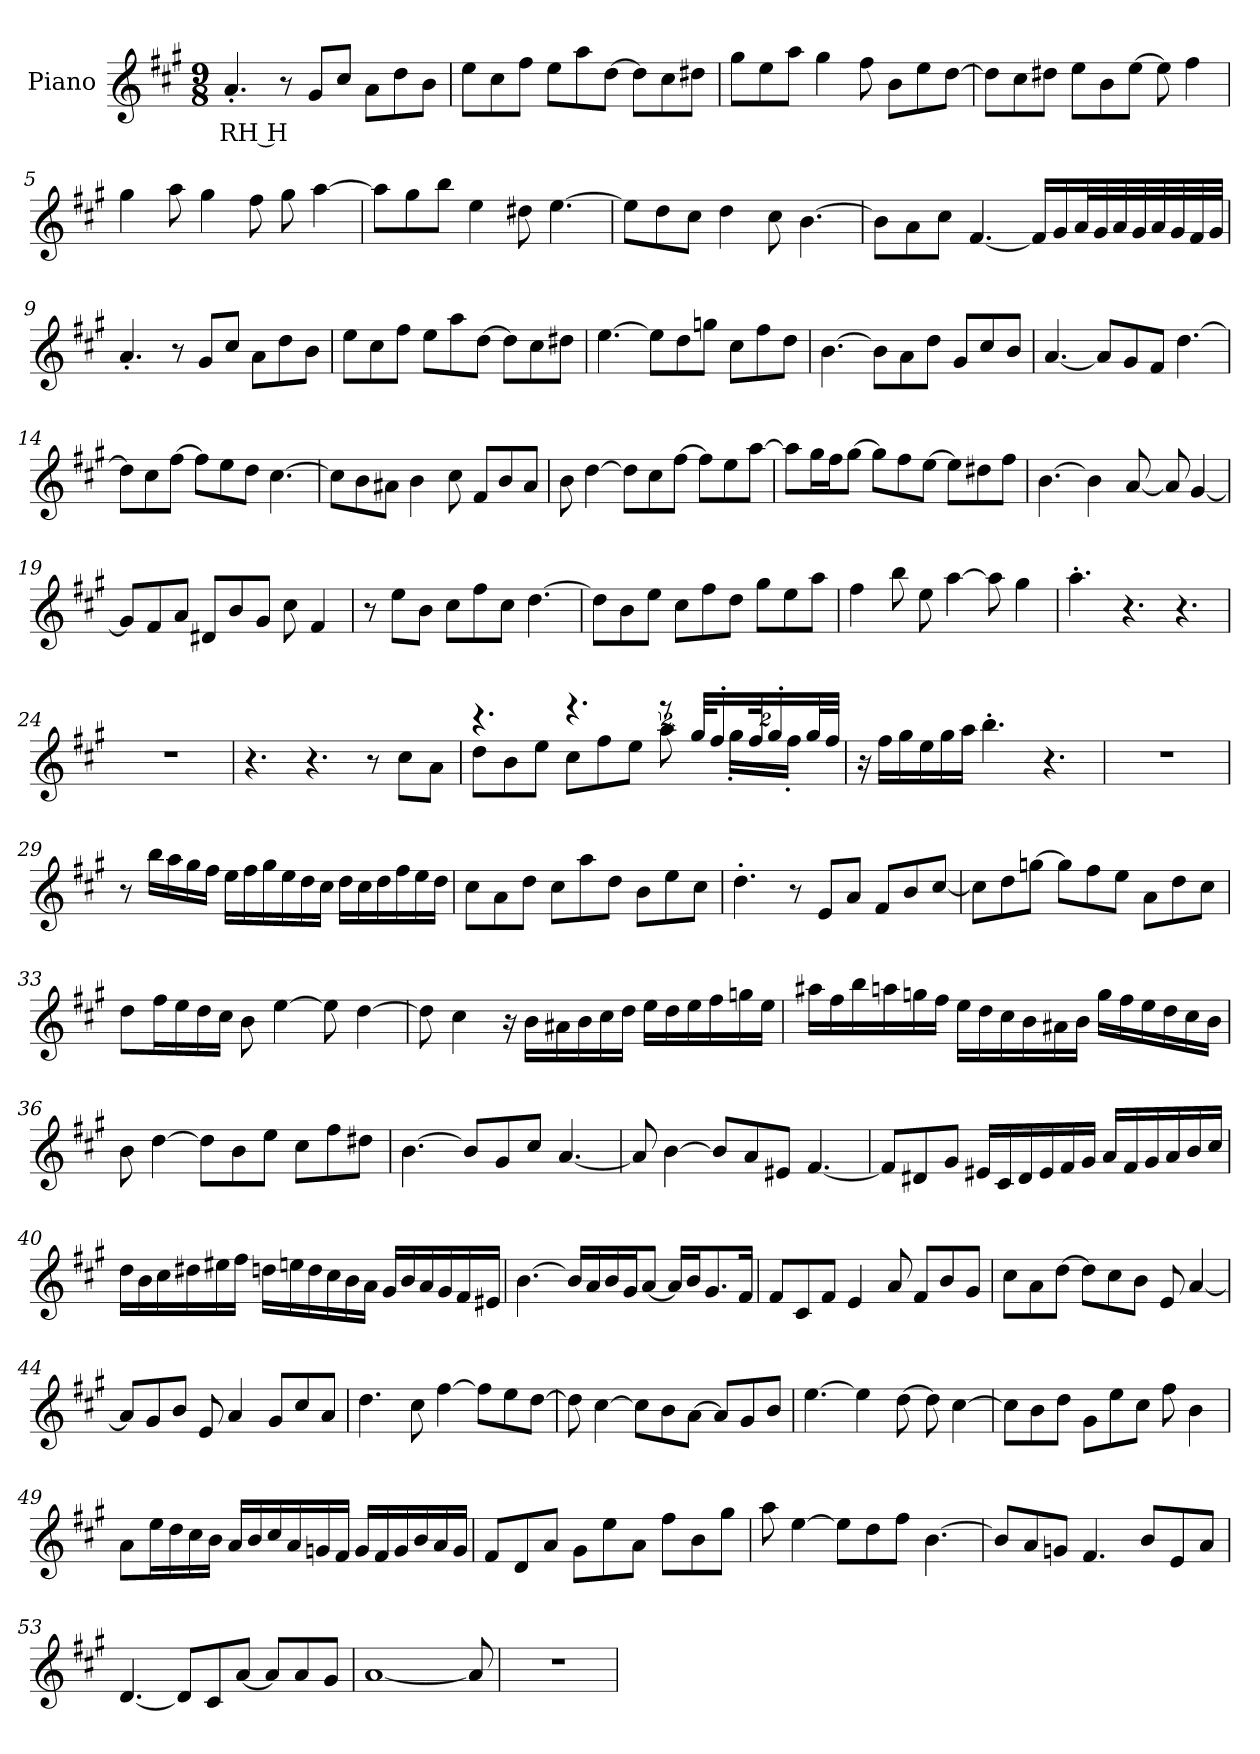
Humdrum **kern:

**kern	**text
*part1	*part1
*staff1	*staff1
*I"Piano	*
*I'Pno.	*
*clefG2	*
*k[f#c#g#]	*
*M9/8	*
*MM108	*
=1	=1
!	!LO:LY:b
4.a'/	RH H
8r	.
8g#/L	.
8cc#/J	.
8a\L	.
8dd\	.
8b\J	.
=2	=2
8ee\L	.
8cc#\	.
8ff#\J	.
8ee\L	.
8aa\	.
[8dd\J	.
8dd\L]	.
8cc#\	.
8dd#X\J	.
=3	=3
8gg#\L	.
8ee\	.
8aa\J	.
4gg#\	.
8ff#\	.
8b\L	.
8ee\	.
[8dd\J	.
=4	=4
8dd\L]	.
8cc#\	.
8dd#X\J	.
8ee\L	.
8b\	.
[8ee\J	.
8ee\]	.
4ff#\	.
=5	=5
4gg#\	.
8aa\	.
4gg#\	.
8ff#\	.
8gg#\	.
[4aa\	.
!!LO:LB:g=z
=6	=6
8aa\L]	.
8gg#\	.
8bb\J	.
4ee\	.
8dd#X\	.
[4.ee\	.
=7	=7
8ee\L]	.
8dd\	.
8cc#\J	.
4dd\	.
8cc#\	.
[4.b\	.
=8	=8
8b\L]	.
8a\	.
8cc#\J	.
[4.f#/	.
16f#/LL]	.
16g#/	.
32a/L	.
32g#/	.
32a/	.
32g#/	.
32a/	.
32g#/	.
32f#/	.
32g#/JJJ	.
=9	=9
4.a'/	.
8r	.
8g#/L	.
8cc#/J	.
8a\L	.
8dd\	.
8b\J	.
!!LO:LB:g=z
=10	=10
8ee\L	.
8cc#\	.
8ff#\J	.
8ee\L	.
8aa\	.
[8dd\J	.
8dd\L]	.
8cc#\	.
8dd#X\J	.
=11	=11
[4.ee\	.
8ee\L]	.
8dd\	.
8ggn\J	.
8cc#\L	.
8ff#\	.
8dd\J	.
=12	=12
[4.b\	.
8b\L]	.
8a\	.
8dd\J	.
8g#/L	.
8cc#/	.
8b/J	.
=13	=13
[4.a/	.
8a/L]	.
8g#/	.
8f#/J	.
[4.dd\	.
=14	=14
8dd\L]	.
8cc#\	.
[8ff#\J	.
8ff#\L]	.
8ee\	.
8dd\J	.
[4.cc#\	.
!!LO:LB:g=z
=15	=15
8cc#\L]	.
8b\	.
8a#X\J	.
4b\	.
8cc#\	.
8f#/L	.
8b/	.
8a#/J	.
=16	=16
8b\	.
[4dd\	.
8dd\L]	.
8cc#\	.
[8ff#\J	.
8ff#\L]	.
8ee\	.
[8aa\J	.
=17	=17
8aa\L]	.
16gg#\L	.
16ff#\J	.
[8gg#\J	.
8gg#\L]	.
8ff#\	.
[8ee\J	.
8ee\L]	.
8dd#X\	.
8ff#\J	.
=18	=18
[4.b\	.
4b\]	.
[8a/	.
8a/]	.
[4g#/	.
!!LO:LB:g=z
=19	=19
8g#/L]	.
8f#/	.
8a/J	.
8d#X/L	.
8b/	.
8g#/J	.
8cc#\	.
4f#/	.
=20	=20
8r	.
8ee\L	.
8b\J	.
8cc#\L	.
8ff#\	.
8cc#\J	.
[4.dd\	.
=21	=21
8dd\L]	.
8b\	.
8ee\J	.
8cc#\L	.
8ff#\	.
8dd\J	.
8gg#\L	.
8ee\	.
8aa\J	.
=22	=22
4ff#\	.
8bb\	.
8ee\	.
[4aa\	.
8aa\]	.
4gg#\	.
=23	=23
4.aa'\	.
4.r	.
4.r	.
=24	=24
8%9r	.
!!LO:LB:g=z
=25	=25
4.r	.
4.r	.
8r	.
8cc#\L	.
8a\J	.
=26	=26
*^	*
4.r	8dd\L	.
.	8b\	.
.	8ee\J	.
4.r	8cc#\L	.
.	8ff#\	.
.	8ee\J	.
8r	16%3aa\	.
32gg#/KLL	.	.
16ff#'/	.	.
.	32%3gg#'\L	.
32ff#/K	.	.
16gg#'/	.	.
.	32%3ff#'\J	.
32gg#/L	.	.
32ff#/JJJ	.	.
*v	*v	*
=27	=27
16r	.
16ff#\LL	.
16gg#\	.
16ee\	.
16gg#\	.
16aa\JJ	.
4.bb'\	.
4.r	.
=28	=28
8%9r	.
!!LO:LB:g=z
=29	=29
8r	.
16bb\LL	.
16aa\	.
16gg#\	.
16ff#\JJ	.
16ee\LL	.
16ff#\	.
16gg#\	.
16ee\	.
16dd\	.
16cc#\JJ	.
16dd\LL	.
16cc#\	.
16dd\	.
16ff#\	.
16ee\	.
16dd\JJ	.
=30	=30
8cc#\L	.
8a\	.
8dd\J	.
8cc#\L	.
8aa\	.
8dd\J	.
8b\L	.
8ee\	.
8cc#\J	.
=31	=31
4.dd'\	.
8r	.
8e/L	.
8a/J	.
8f#/L	.
8b/	.
[8cc#/J	.
=32	=32
8cc#\L]	.
8dd\	.
[8ggn\J	.
8gg\L]	.
8ff#\	.
8ee\J	.
8a\L	.
8dd\	.
8cc#\J	.
!!LO:LB:g=z
=33	=33
8dd\L	.
16ff#\L	.
16ee\	.
16dd\	.
16cc#\JJ	.
8b\	.
[4ee\	.
8ee\]	.
[4dd\	.
=34	=34
8dd\]	.
4cc#\	.
16r	.
16b\LL	.
16a#X\	.
16b\	.
16cc#\	.
16dd\JJ	.
16ee\LL	.
16dd\	.
16ee\	.
16ff#\	.
16ggn\	.
16ee\JJ	.
=35	=35
16aa#X\LL	.
16ff#\	.
16bb\	.
16aan\	.
16ggn\	.
16ff#\JJ	.
16ee\LL	.
16dd\	.
16cc#\	.
16b\	.
16a#X\	.
16b\JJ	.
16gg\LL	.
16ff#\	.
16ee\	.
16dd\	.
16cc#\	.
16b\JJ	.
!!LO:LB:g=z
=36	=36
8b\	.
[4dd\	.
8dd\L]	.
8b\	.
8ee\J	.
8cc#\L	.
8ff#\	.
8dd#X\J	.
=37	=37
[4.b\	.
8b/L]	.
8g#/	.
8cc#/J	.
[4.a/	.
=38	=38
8a/]	.
[4b\	.
8b/L]	.
8a/	.
8e#X/J	.
[4.f#/	.
=39	=39
8f#/L]	.
8d#X/	.
8g#/J	.
16e#X/LL	.
16c#/	.
16d#/	.
16e#/	.
16f#/	.
16g#/JJ	.
16a/LL	.
16f#/	.
16g#/	.
16a/	.
16b/	.
16cc#/JJ	.
!!LO:LB:g=z
=40	=40
16dd\LL	.
16b\	.
16cc#\	.
16dd#X\	.
16ee#X\	.
16ff#\JJ	.
16ddn\LL	.
16een\	.
16dd\	.
16cc#\	.
16b\	.
16a\JJ	.
16g#/LL	.
16b/	.
16a/	.
16g#/	.
16f#/	.
16e#X/JJ	.
=41	=41
[4.b\	.
16b/LL]	.
16a/	.
16b/	.
16g#/J	.
[8a/J	.
16a/LL]	.
16b/J	.
8.g#/	.
16f#/Jk	.
=42	=42
8f#/L	.
8c#/	.
8f#/J	.
4e/	.
8a/	.
8f#/L	.
8b/	.
8g#/J	.
!!LO:LB:g=z
=43	=43
8cc#\L	.
8a\	.
[8dd\J	.
8dd\L]	.
8cc#\	.
8b\J	.
8e/	.
[4a/	.
=44	=44
8a/L]	.
8g#/	.
8b/J	.
8e/	.
4a/	.
8g#/L	.
8cc#/	.
8a/J	.
=45	=45
4.dd\	.
8cc#\	.
[4ff#\	.
8ff#\L]	.
8ee\	.
[8dd\J	.
=46	=46
8dd\]	.
[4cc#\	.
8cc#\L]	.
8b\	.
[8a\J	.
8a/L]	.
8g#/	.
8b/J	.
=47	=47
[4.ee\	.
4ee\]	.
[8dd\	.
8dd\]	.
[4cc#\	.
!!LO:PB:g=z
=48	=48
8cc#\L]	.
8b\	.
8dd\J	.
8g#\L	.
8ee\	.
8cc#\J	.
8ff#\	.
4b\	.
=49	=49
8a\L	.
16ee\L	.
16dd\	.
16cc#\	.
16b\JJ	.
16a/LL	.
16b/	.
16cc#/	.
16a/	.
16gn/	.
16f#/JJ	.
16g/LL	.
16f#/	.
16g/	.
16b/	.
16a/	.
16g/JJ	.
=50	=50
8f#/L	.
8d/	.
8a/J	.
8g#\L	.
8ee\	.
8a\J	.
8ff#\L	.
8b\	.
8gg#\J	.
=51	=51
8aa\	.
[4ee\	.
8ee\L]	.
8dd\	.
8ff#\J	.
[4.b\	.
!!LO:LB:g=z
=52	=52
8b/L]	.
8a/	.
8gn/J	.
4.f#/	.
*MM106	*
8b/L	.
8e/	.
8a/J	.
=53	=53
*MM101	*
[4.d/	.
*MM97	*
8d/L]	.
8c#/	.
*MM93	*
[8a/J	.
*MM70	*
8a/L]	.
*MM78	*
8a/	.
*MM60	*
8g#/J	.
=54	=54
*MM93	*
[1a	.
8a/]	.
=55	=55
8%9r	.
=	=
*-	*-
